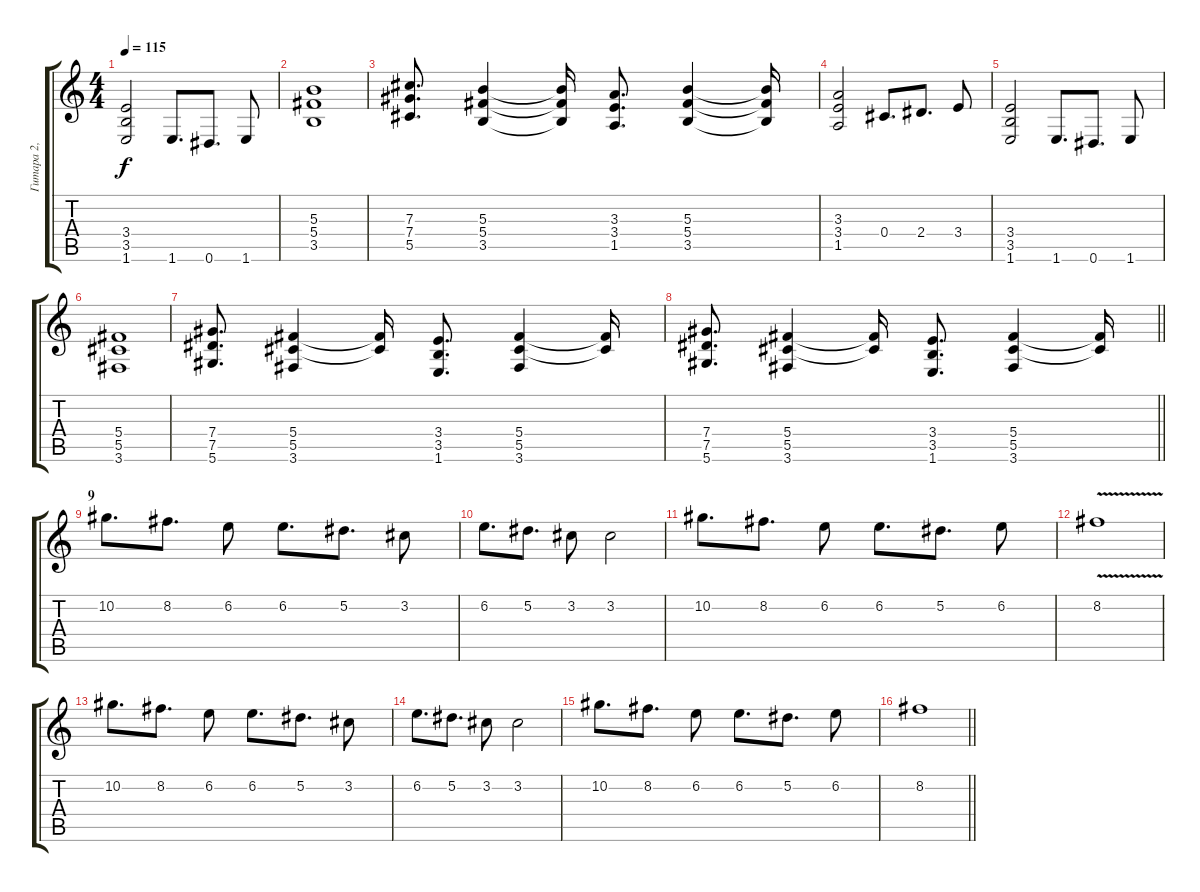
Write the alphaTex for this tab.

\track ("Гитара 2, пусть это будет Попов)" "Гитара 2, ") {instrument overdrivenguitar}
\staff {score tabs}
\tuning (Eb4 Bb3 Gb3 Db3 Ab2 Eb2) {hide}
\ts (4 4)
\tempo 115
\clef g2
\ks c
(3.4 3.5 1.6).2{dy f} 1.6.8{d} 0.6.8{d} 1.6.8 |
(5.3 5.4 3.5).1 |
(7.3 7.4 5.5).8{d} (5.3 5.4 3.5).4 (5.3{t} 5.4{t} 3.5{t}).16 (3.3 3.4 1.5).8{d} (5.3 5.4 3.5).4 (5.3{t} 5.4{t} 3.5{t}).16 |
(3.3 3.4 1.5).2 0.4.8{d} 2.4.8{d} 3.4.8 |
(3.4 3.5 1.6).2 1.6.8{d} 0.6.8{d} 1.6.8 |
(5.4 5.5 3.6).1 |
(7.4 7.5 5.6).8{d} (5.4 5.5 3.6).4 (5.4{t} 5.5{t}).16 (3.4 3.5 1.6).8{d} (5.4 5.5 3.6).4 (5.4{t} 5.5{t}).16 |
\barLineRight lightlight
(7.4 7.5 5.6).8{d} (5.4 5.5 3.6).4 (5.4{t} 5.5{t}).16 (3.4 3.5 1.6).8{d} (5.4 5.5 3.6).4 (5.4{t} 5.5{t}).16 |
\section ("" "9")
10.2.8{d} 8.2.8{d} 6.2.8 6.2.8{d} 5.2.8{d} 3.2.8 |
6.2.8{d} 5.2.8{d} 3.2.8 3.2.2 |
10.2.8{d} 8.2.8{d} 6.2.8 6.2.8{d} 5.2.8{d} 6.2.8 |
8.2{v}.1 |
10.2.8{d} 8.2.8{d} 6.2.8 6.2.8{d} 5.2.8{d} 3.2.8 |
6.2.8{d} 5.2.8{d} 3.2.8 3.2.2 |
10.2.8{d} 8.2.8{d} 6.2.8 6.2.8{d} 5.2.8{d} 6.2.8 |
\barLineRight lightlight
8.2.1
